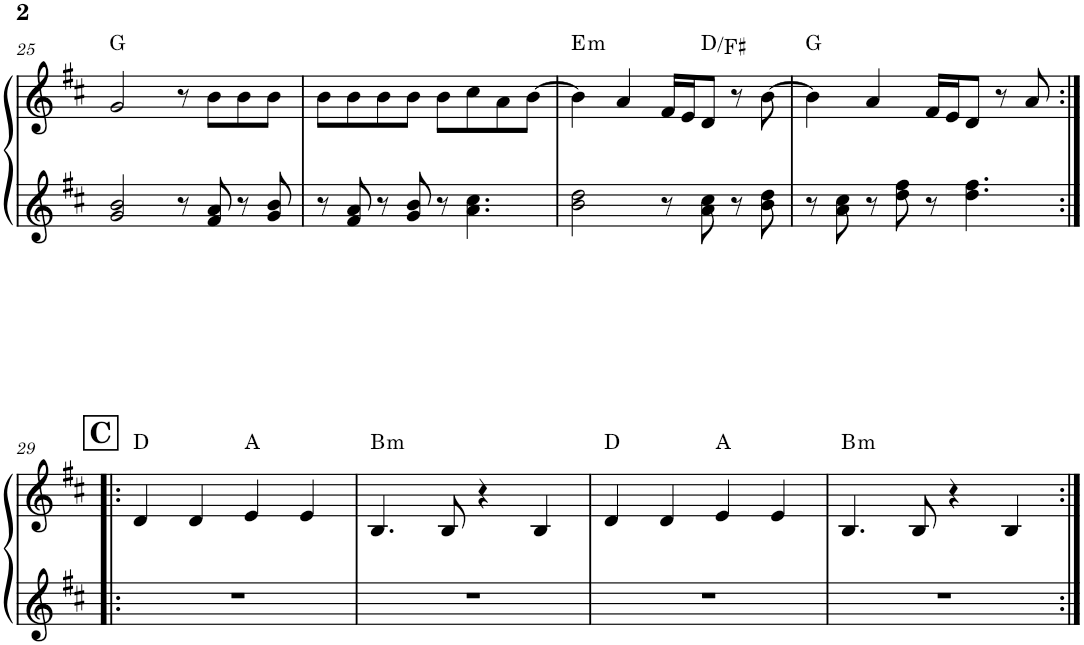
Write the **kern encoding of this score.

**kern	**kern	**harte
*part1	*part1	*part1
*staff2	*staff1	*
*I"Piano	*	*
*I'Pno.	*	*
!!LO:PB:g=z
*clefG2	*clefG2	*
*k[f#c#]	*k[f#c#]	*
*M4/4	*M4/4	*
=25	=25	=25
2g/ 2b/	2g/	G:maj
8r	8r	.
8f#/ 8a/	8b\L	.
8r	8b\	.
8g/ 8b/	8b\J	.
=26	=26	=26
8r	8b\L	.
8f#/ 8a/	8b\	.
8r	8b\	.
8g/ 8b/	8b\J	.
8r	8b\L	.
4.a\ 4.cc#\	8cc#\	.
.	8a\	.
.	[8b\J	.
=27	=27	=27
!	!	!LO:H:kt=m
2b\ 2dd\	4b\]	E:min
.	4a/	.
8r	16f#/LL	.
.	16e/J	.
8a\ 8cc#\	8d/J	D:maj/3
8r	8r	.
8b\ 8dd\	[8b\	.
=28	=28	=28
8r	4b\]	G:maj
8a\ 8cc#\	.	.
8r	4a/	.
8dd\ 8ff#\	.	.
8r	16f#/LL	.
.	16e/J	.
4.dd\ 4.ff#\	8d/J	.
.	8r	.
.	8a/	.
!!LO:LB:g=z
!!LO:REH:place=s1:a:B:cj:fs=14:t=C
=29:|!|:	=29:|!|:	=29:|!|:
1r	4d/	D:maj
.	4d/	.
.	4e/	A:maj
.	4e/	.
=30	=30	=30
!	!	!LO:H:kt=m
1r	4.B/	B:min
.	8B/	.
.	4r	.
.	4B/	.
=31	=31	=31
1r	4d/	D:maj
.	4d/	.
.	4e/	A:maj
.	4e/	.
=32	=32	=32
!	!	!LO:H:kt=m
1r	4.B/	B:min
.	8B/	.
.	4r	.
.	4B/	.
=:|!	=:|!	=:|!
*-	*-	*-
